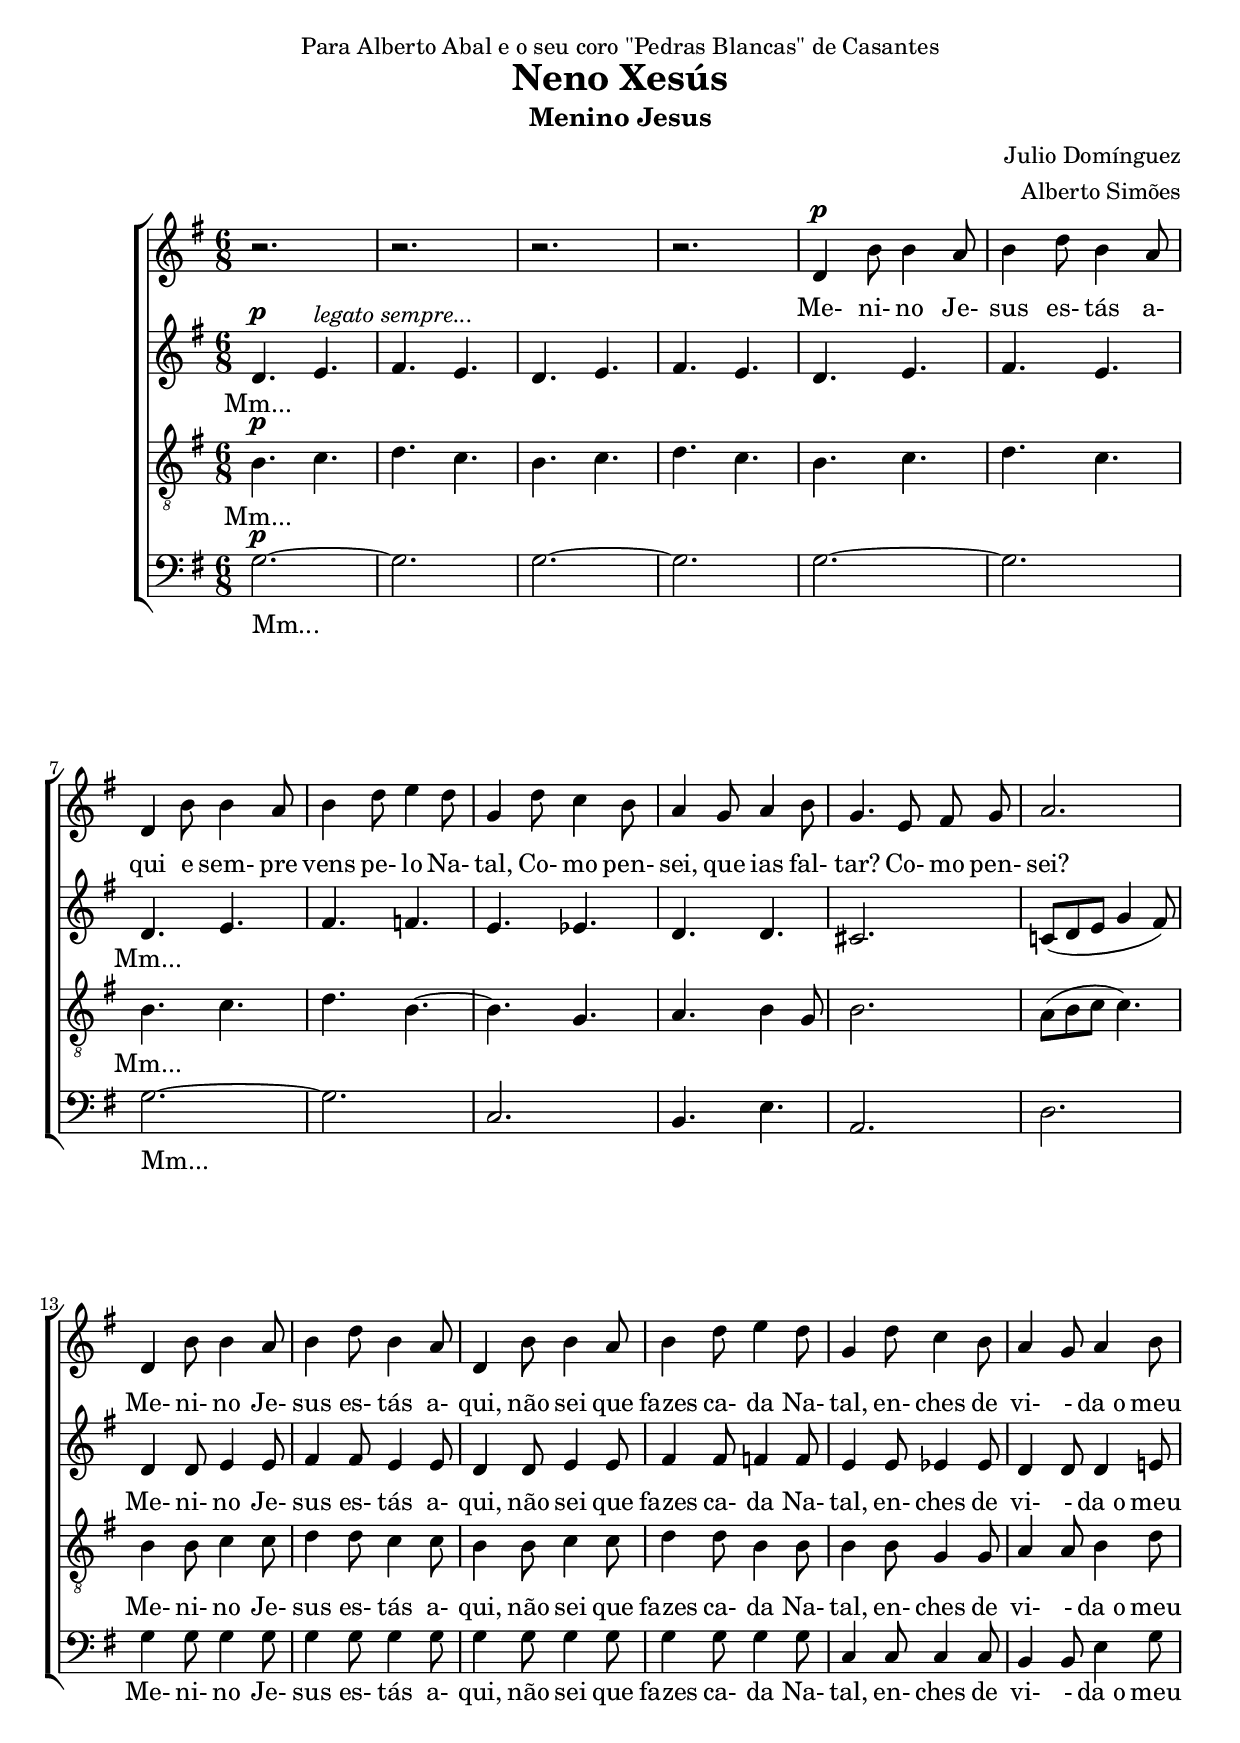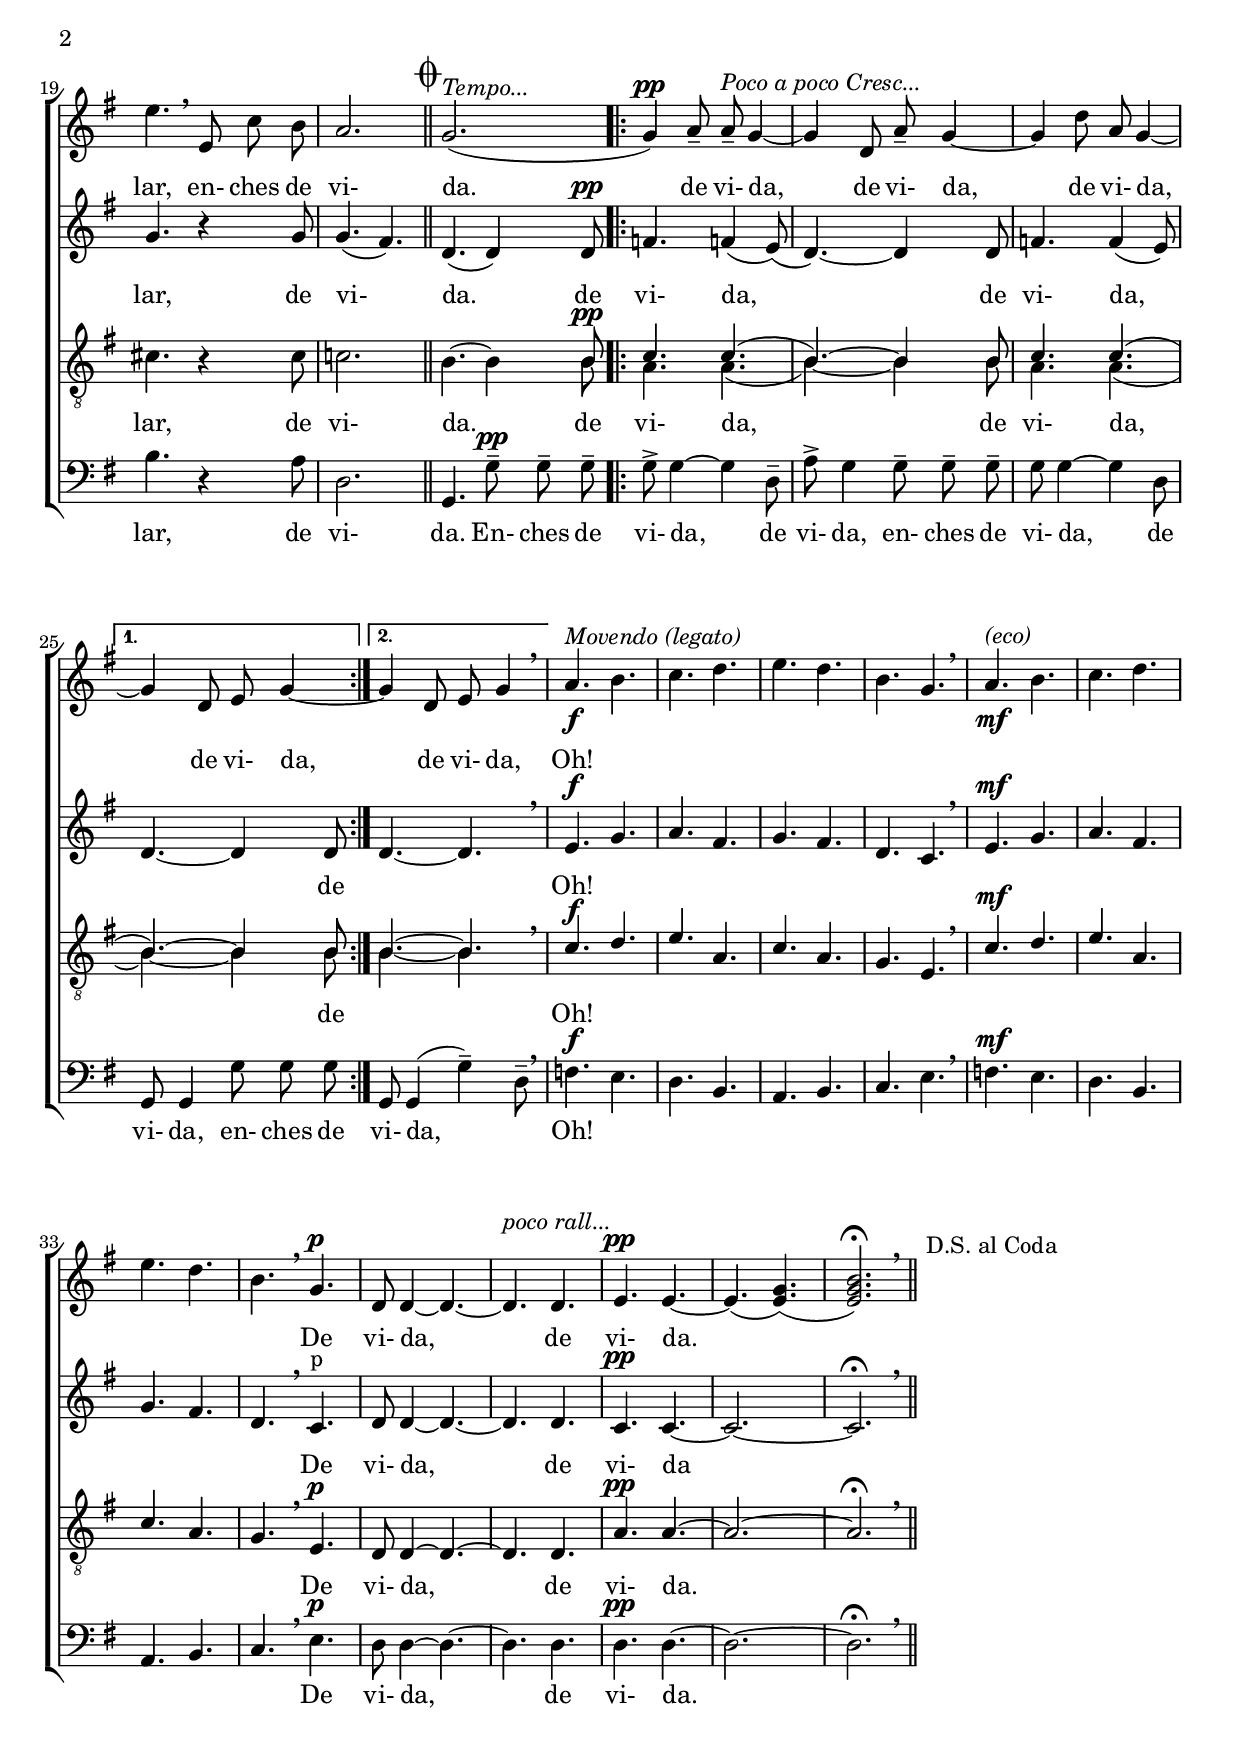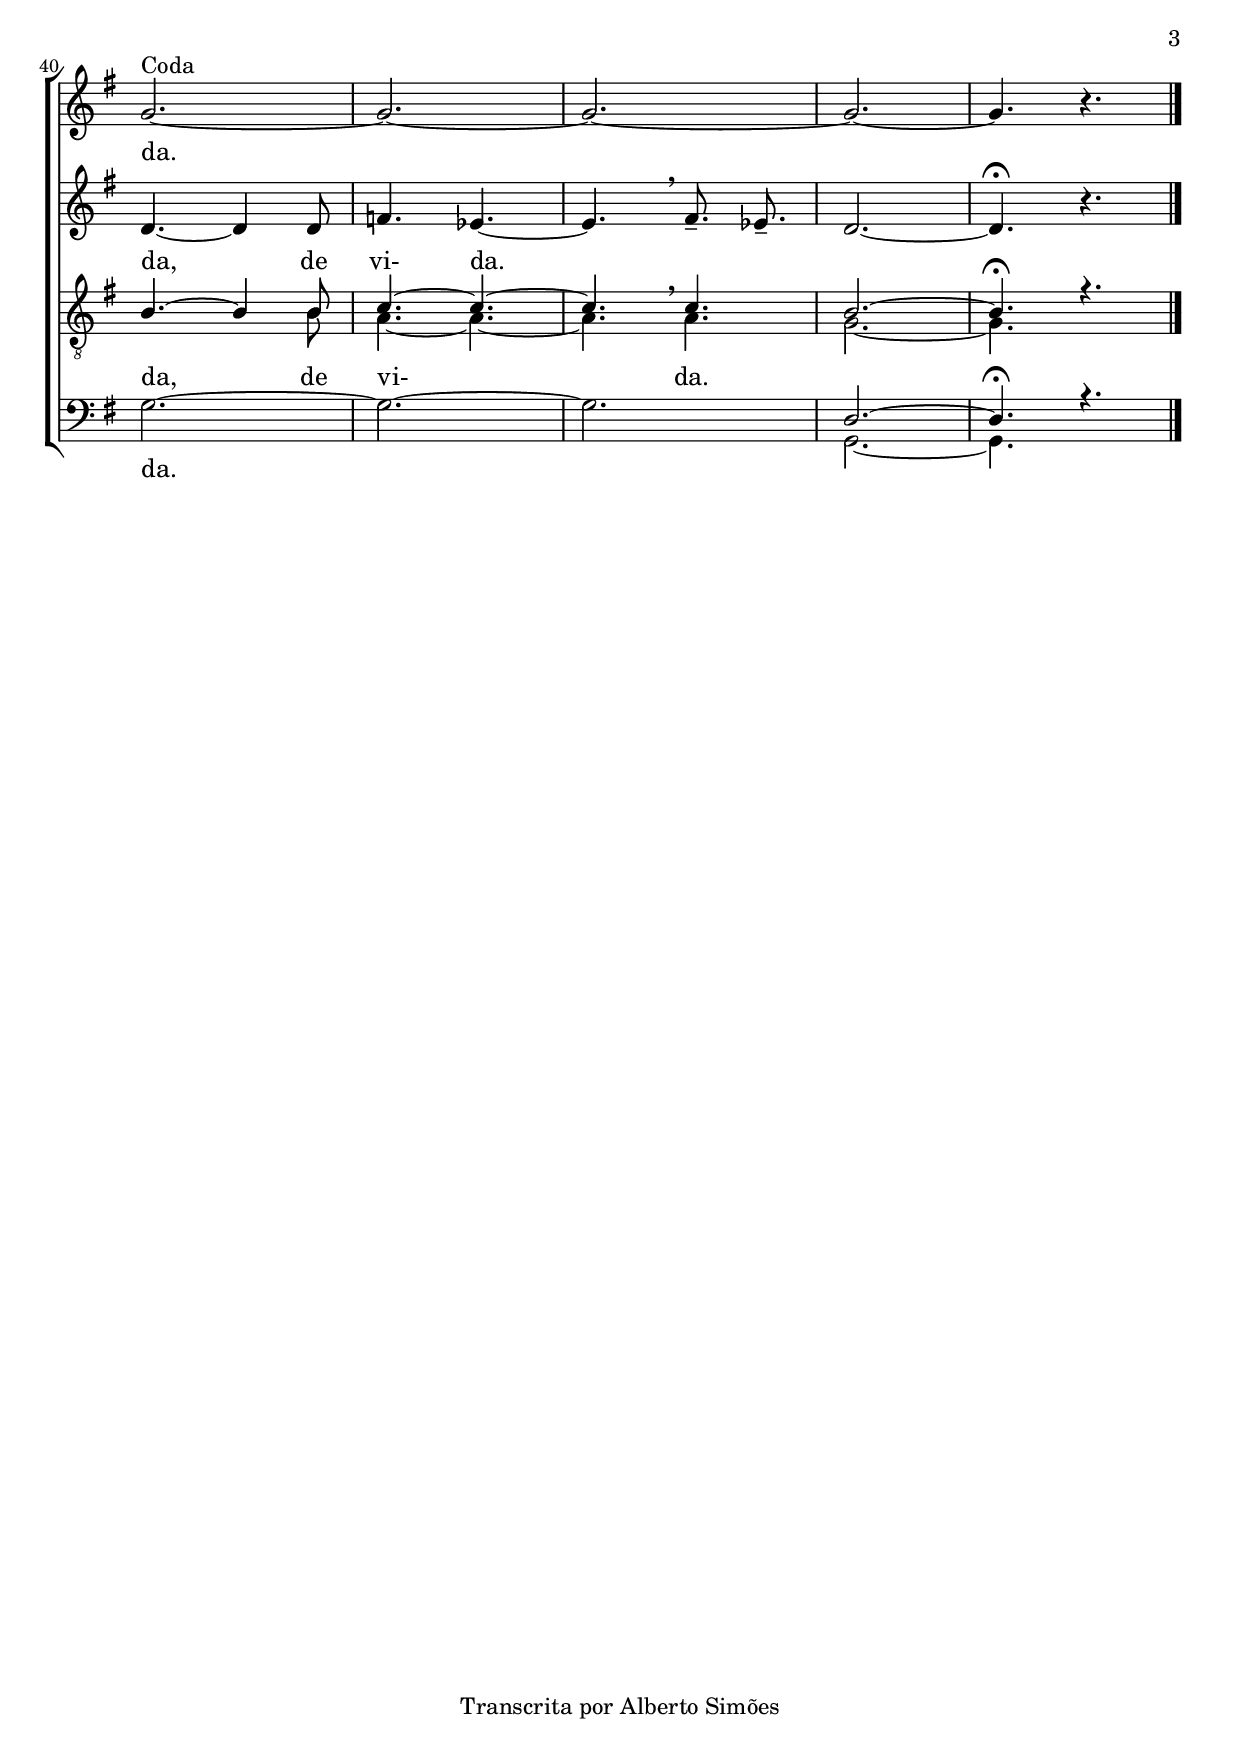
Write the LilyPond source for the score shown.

\version "2.14.0"

\header {
  title = "Neno Xesús"
  subtitle = "Menino Jesus"
  composer = "Julio Domínguez"
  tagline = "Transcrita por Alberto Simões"
  dedication = "Para Alberto Abal e o seu coro \"Pedras Blancas\" de Casantes"
  arranger = "Alberto Simões"

  ocasioes = "natal"
  seccao   = "natal"
}

global = {
  \key g \major
  \time 6/8
  \autoBeamOff
}

S = \relative c' {
  \global
  \clef treble

  r2. | r2. | r2. | r2. |
  d4^\p b'8 b4 a8 | b4 d8 b4 a8 | \break d,4 b'8 b4 a8 | b4 d8 e4 d8 |
  g,4 d'8 c4 b8 | a4 g8 a4 b8 g4. e8 fis g | a2. |

  d,4 b'8 b4 a8 | b4 d8 b4 a8 | d,4 b'8 b4 a8 | b4 d8 e4 d8 |
  g,4 d'8 c4 b8 | a4 g8 a4 b8 | e4. \breathe e,8 c' b | a2. 
    \mark \markup { \musicglyph #"scripts.coda" } \bar "||"
  g2.(^\markup{\italic{Tempo...}}
  \repeat volta 2 {
    g4)^\pp a8-- a--^\markup{\italic{Poco a poco Cresc...}} g4~ | g d8 a'-- g4 ~ | g d'8 a g4 ~ |
  }

  \alternative {
    { g4 d8 e g4 ~ }
    { g d8 e g4 \breathe }
  }
  a4._\f^\markup{\italic{Movendo (legato)}} b | c d |
  e d | b g \breathe | a_\mf^\markup{\italic{(eco)}} b | c d |
  e d | b \breathe g^\p | d8 d4 ~ d4. ~ | d4. ^\markup{\italic{poco rall...}}d4. 

  e4.^\pp e ~ | e4.( <e g>4.)( | <e g b>2.)^\fermata \breathe \bar "||"
  \cadenzaOn 
  \stopStaff 
  | s2.*0^\markup{"D.S. al Coda"}
  \repeat unfold 4 {
    s4 s4 s4
    \bar ""
  }
  \cadenzaOff 
  \startStaff 


  \break
  g2.^\markup{Coda} ~ | g2. ~ | g2. ~ | g2. ~ | g4. r4. \bar "|."
}

Stext = \lyricmode {
  Me- ni- no Je- sus es- tás a- qui e sem- pre vens pe- lo Na- tal,
  Co- mo pen- sei, que ias fal- tar? Co- mo pen- sei?

  Me- ni- no Je- sus es- tás a- qui, não sei que fazes ca- da Na- tal,
  en- ches de vi- - da_o meu lar, en- ches de vi- da.
  de vi- da, de vi- da, de vi- da, de vi- da, de vi- da, Oh!
  \repeat unfold 14 { \skip 1 }
  De vi- da, de vi- da.
  da.
}

A = \relative c' {
  \global
  \clef treble

  d4.^\p e4.^\markup{\italic{legato sempre...}} | fis4. e | d e | fis e |
  d e | fis e | d e | fis f |
  e ees | d d | cis2. | c!8[( d e] g4 fis8) |

  d4 d8 e4 e8 | fis4 fis8 e4 e8 | d4 d8 e4 e8 | fis4 fis8 f4 f8 |
  e4 e8 ees4 ees8 | d4 d8 d4 e!8 | g4. r4 g8 | g4.( fis) |
  d4.( d4) d8^\pp 
  \repeat volta 2 {
    f!4. f!4( e8)( | d4.) ~ d4 d8 | f!4. f4( e8) |
  }
  \alternative {
    { d4. ~ d4 d8 }
    { d4. ~ d4. \breathe }
  }
  e4.^\f g | a fis |
  g fis | d c \breathe | e^\mf g | a fis |
  g fis | d \breathe c^p | d8 d4 ~ d4. ~ | d4. d4. |

  c4.^\pp c4. ~ | c2. ~ | c2.^\fermata \breathe |



  \cadenzaOn 
  \stopStaff 
  \repeat unfold 4 {
    s4 s4 s4
    \bar ""
  }
  \startStaff
  \cadenzaOff


  d4. ~ d4 d8 | f!4. ees4. ~ | ees \breathe fis8.-- ees-- | d2. ~ | d4.^\fermata r
}

Atext = \lyricmode{
  Mm...
  \repeat unfold 11 { \skip 1 }
  Mm...
  \repeat unfold 9 { \skip 1 }
  Me- ni- no Je- sus es- tás a- qui, não sei que fazes ca- da Na- tal,
  en- ches de vi- - da_o meu lar, de vi- da.
  de vi- da, de vi- da, \skip 1 de \skip 1 Oh!
  \repeat unfold 14 { \skip 1 }
  De vi- da, de vi- da
  da, de vi- da.
}

T = \relative c' {
  \global
  \clef "treble_8"
  b4.^\p c | d c | b c | d c |
  b c | d c | b c | d b ~ | 
  b g | a b4 g8 | b2. | a8[( b c] c4.) |

  b4 b8 c4 c8 | d4 d8 c4 c8 | b4 b8 c4 c8 | d4 d8 b4 b8 |
  b4 b8 g4 g8 | a4 a8 b4 d8 | cis4. r4 cis8 | c!2. |
  b4. ~ b4 <<
    { 
      \voiceOne
      b8^\pp \repeat volta 2 { c4. c( | b) ~ b4 b8 | c4. c4.( | } 
      \alternative {
        { b4.) ~ b4 b8 }
        { b4. ~ b4. }
      }
    }
    \new Voice {
      \voiceFour
      b8 \repeat volta 2 { a4. a( | b) ~ b4 b8 | a4. a ( | } 
      \alternative {
        { b4.) ~ b4 b8 }
        { b4. ~ b4. }
      }
    }
  >> \breathe | 
  c4.^\f d | e a, |
  c a | g e \breathe | c'^\mf d | e a, |
  c a | g \breathe e^\p | d8 d4 ~ d4. ~ | d4.  d4. 
  
  a'4.^\pp a ~ | a2. ~ | a2.^\fermata \breathe |


  \cadenzaOn 
  \stopStaff 
  \repeat unfold 4 {
    s4 s4 s4
    \bar ""
  }
  \startStaff
  \cadenzaOff



  b4. ~ b4 <<
    { \voiceOne b8 | c4. ~ c4. ~ | c4. \breathe c4. | b2. ~ | b4.^\fermata }
    \new Voice {
      \voiceFour
      b8 | a4. ~ a4. ~ | a4. a4. | g2. ~ | g4. 
    }
  >> r4.
}

Ttext = \lyricmode{
  Mm...
  \repeat unfold 11 { \skip 1 }
  Mm...
  \repeat unfold 9 { \skip 1 }
  Me- ni- no Je- sus es- tás a- qui, não sei que fazes ca- da Na- tal,
  en- ches de vi- - da_o meu lar, de vi- da.
  de vi- da, de vi- da, de \skip 1 Oh!
  \repeat unfold 14 { \skip 1 }
  De vi- da, de vi- da.
  da, de vi- da.
}

B = \relative c' {
  \global
  \clef bass

  g2.^\p ~ | g2. | g2. ~ | g2. |
  g2. ~ | g2. | g2. ~ | g2. |
  c,2. | b4. e | a,2. | d   |

  g4 g8 g4 g8 | g4 g8 g4 g8 | g4 g8 g4 g8 | g4 g8 g4 g8 |
  c,4 c8 c4 c8 | b4 b8 e4 g8 | b4. r4 a8 | d,2. |
  g,4. g'8--^\pp g-- g--
  \repeat volta 2 {
    g-> g4 ~ g d8-- | a'-> g4 g8-- g-- g-- | g g4~g d8
  }

  \alternative {
    { g,8 g4 g'8 g g }
    { g,8 g4( g'--) d8-- \breathe }
  }
  f!4.^\f e | d b |
  a b | c e \breathe  | f!^\mf e | d b |
  a b | c \breathe e^\p | d8 d4 ~ d4. ~ | d4. d4. |

  d4.^\pp d ~| d2. ~ | d2.^\fermata \breathe |


  \cadenzaOn 
  \stopStaff 
  \repeat unfold 4 {
    s4 s4 s4
    \bar ""
  }
  \startStaff
  \cadenzaOff



  g2. ~ | g2. ~ | g2. |
  <<
    { \voiceOne d2. ~ | d4. ^\fermata }
    \new Voice { \voiceFour g,2. ~ g4. }
  >>
  r4.
}


Btext = \lyricmode{
  Mm...
  \repeat unfold 2 { \skip 1 }
  Mm...
  \repeat unfold 5 { \skip 1 }
  Me- ni- no Je- sus es- tás a- qui, não sei que fazes ca- da Na- tal,
  en- ches de vi- - da_o meu lar, de vi- da.
  En- ches de vi- da, de vi- da, en- ches de vi- da, de vi- da,
  en- ches de vi- da, \skip 1 Oh!
  \repeat unfold 14 { \skip 1 }
  De vi- da, de vi- da.
  da.
}



\score {
  <<
    \new ChoirStaff <<
      \new Staff = "Sopranos" << \new Voice = "Sop" \S >>
      \new Staff = "Altos"    << \new Voice = "Alt" \A >>
      \new Staff = "Tenores"  << \new Voice = "Ten" \T >>
      \new Staff = "Baixos"   << \new Voice = "Bai" \B >>
    >>
    \new Lyrics \with { alignAboveContext=Altos   } { \lyricsto Sop \Stext }
    \new Lyrics \with { alignAboveContext=Tenores } { \lyricsto Alt \Atext }
    \new Lyrics \with { alignAboveContext=Baixos  } { \lyricsto Ten \Ttext }
    \new Lyrics \with { alignBelowContext=Baixos  } { \lyricsto Bai \Btext }
  >>
  \layout {
    \context {
      \Staff \RemoveEmptyStaves 
      \override VerticalAxisGroup #'remove-first = ##t
    }
  }
  \midi {
    \context {
      \Score
      tempoWholesPerMinute = #(ly:make-moment 90 4)
    }
  }
}


